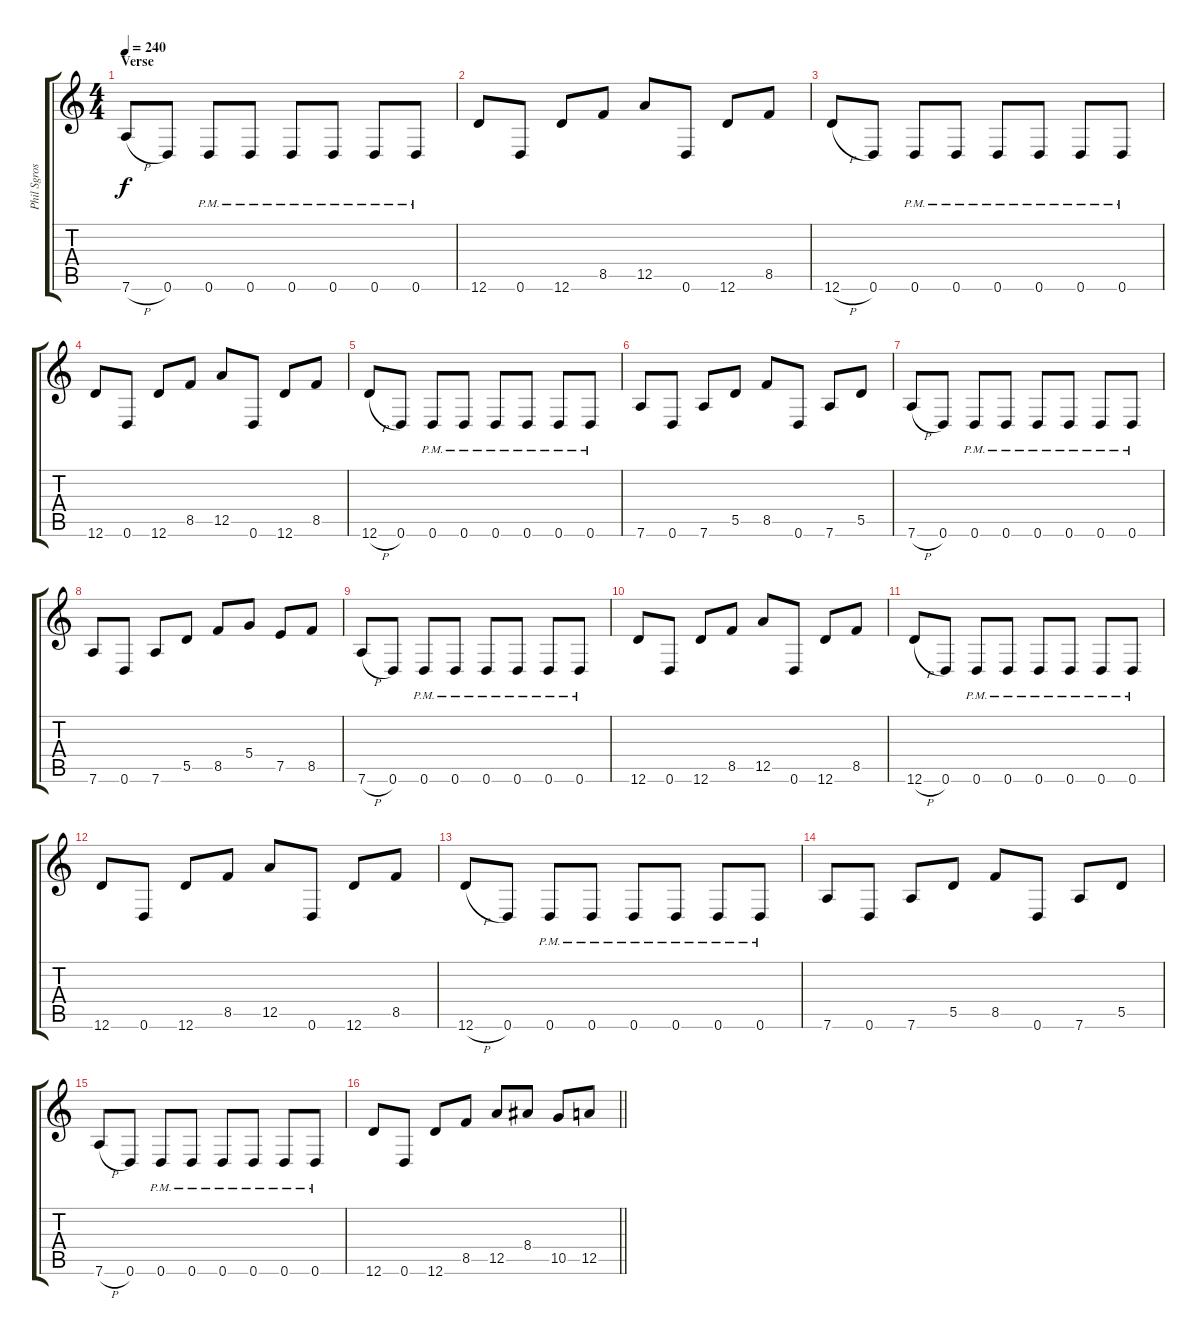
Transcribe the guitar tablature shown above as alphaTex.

\track ("Phil Sgrosso" "Phil Sgros") {instrument distortionguitar}
\staff {score tabs}
\tuning (E4 B3 G3 D3 A2 D2) {hide}
\ts (4 4)
\section ("" "Verse")
\tempo 240
\clef g2
\ks c
7.6{h}.8{dy f} 0.6.8 0.6{pm}.8 0.6{pm}.8 0.6{pm}.8 0.6{pm}.8 0.6{pm}.8 0.6{pm}.8 |
12.6.8 0.6.8 12.6.8 8.5.8 12.5.8 0.6.8 12.6.8 8.5.8 |
12.6{h}.8 0.6.8 0.6{pm}.8 0.6{pm}.8 0.6{pm}.8 0.6{pm}.8 0.6{pm}.8 0.6{pm}.8 |
12.6.8 0.6.8 12.6.8 8.5.8 12.5.8 0.6.8 12.6.8 8.5.8 |
12.6{h}.8 0.6.8 0.6{pm}.8 0.6{pm}.8 0.6{pm}.8 0.6{pm}.8 0.6{pm}.8 0.6{pm}.8 |
7.6.8 0.6.8 7.6.8 5.5.8 8.5.8 0.6.8 7.6.8 5.5.8 |
7.6{h}.8 0.6.8 0.6{pm}.8 0.6{pm}.8 0.6{pm}.8 0.6{pm}.8 0.6{pm}.8 0.6{pm}.8 |
7.6.8 0.6.8 7.6.8 5.5.8 8.5.8 5.4.8 7.5.8 8.5.8 |
7.6{h}.8 0.6.8 0.6{pm}.8 0.6{pm}.8 0.6{pm}.8 0.6{pm}.8 0.6{pm}.8 0.6{pm}.8 |
12.6.8 0.6.8 12.6.8 8.5.8 12.5.8 0.6.8 12.6.8 8.5.8 |
12.6{h}.8 0.6.8 0.6{pm}.8 0.6{pm}.8 0.6{pm}.8 0.6{pm}.8 0.6{pm}.8 0.6{pm}.8 |
12.6.8 0.6.8 12.6.8 8.5.8 12.5.8 0.6.8 12.6.8 8.5.8 |
12.6{h}.8 0.6.8 0.6{pm}.8 0.6{pm}.8 0.6{pm}.8 0.6{pm}.8 0.6{pm}.8 0.6{pm}.8 |
7.6.8 0.6.8 7.6.8 5.5.8 8.5.8 0.6.8 7.6.8 5.5.8 |
7.6{h}.8 0.6.8 0.6{pm}.8 0.6{pm}.8 0.6{pm}.8 0.6{pm}.8 0.6{pm}.8 0.6{pm}.8 |
\barLineRight lightlight
12.6.8 0.6.8 12.6.8 8.5.8 12.5.8 8.4.8 10.5.8 12.5.8
